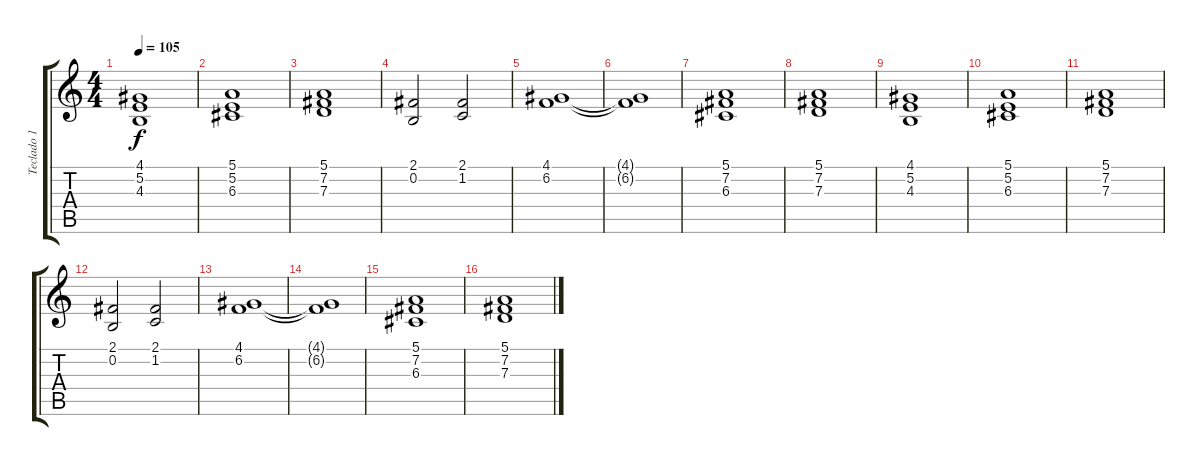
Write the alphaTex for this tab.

\track ("Teclado 1" "Teclado 1") {instrument lead2sawtooth}
\staff {score tabs}
\tuning (E4 B3 G3 D3 A2 E2) {hide}
\ts (4 4)
\tempo 105
\clef g2
\ks c
(4.1 5.2 4.3).1{dy f} |
(5.1 5.2 6.3).1 |
(5.1 7.2 7.3).1 |
(2.1 0.2).2 (2.1 1.2).2 |
(4.1 6.2).1 |
(4.1{t} 6.2{t}).1 |
(5.1 7.2 6.3).1 |
(5.1 7.2 7.3).1 |
(4.1 5.2 4.3).1 |
(5.1 5.2 6.3).1 |
(5.1 7.2 7.3).1 |
(2.1 0.2).2 (2.1 1.2).2 |
(4.1 6.2).1 |
(4.1{t} 6.2{t}).1 |
(5.1 7.2 6.3).1 |
(5.1 7.2 7.3).1
